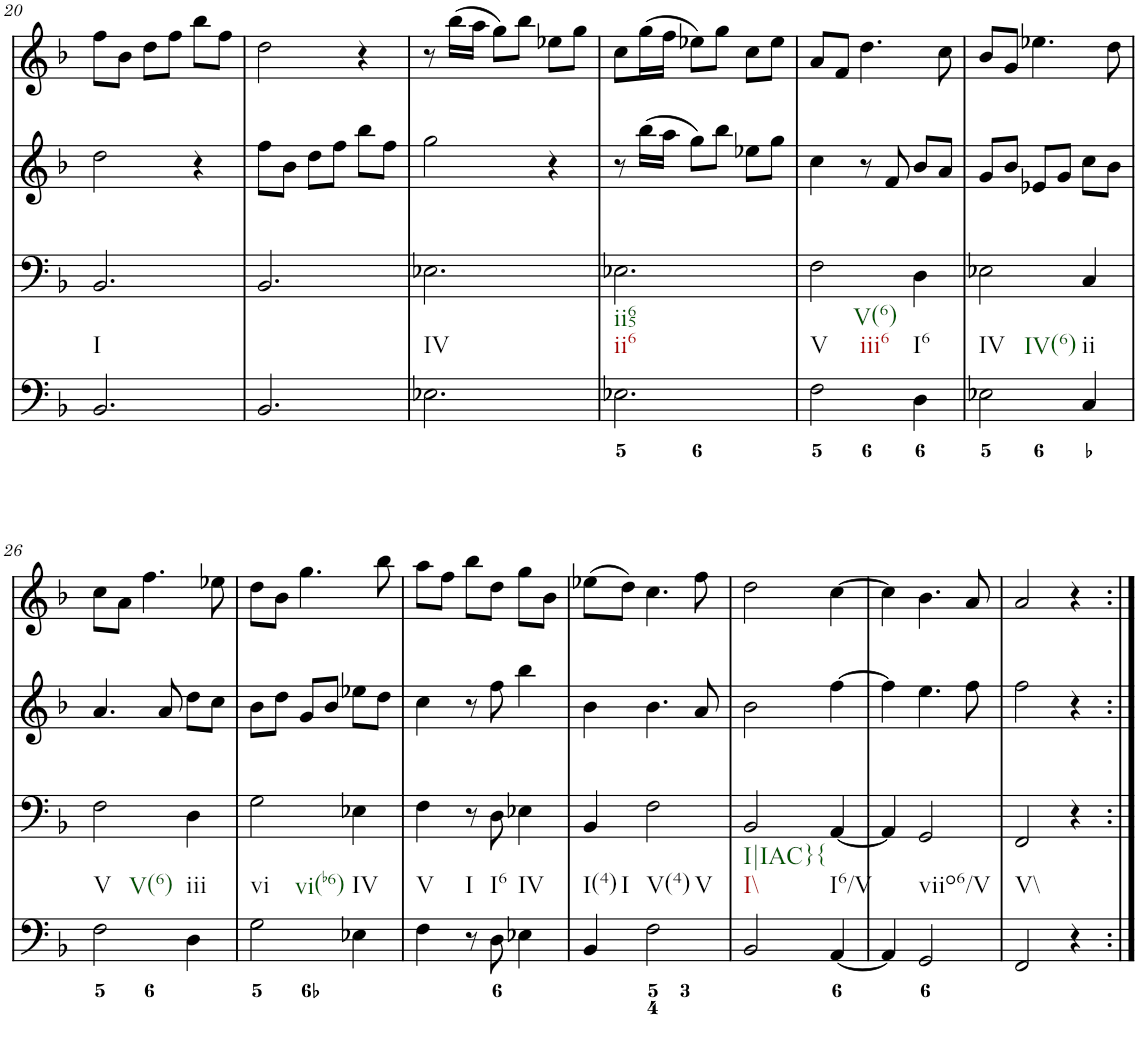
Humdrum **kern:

**kern	**kern	**kern	**kern
*part4	*part3	*part2	*part1
*staff4	*staff3	*staff2	*staff1
*I"Piano	*I"Piano	*I"Piano	*I"Piano
*I'Pno	*I'Pno	*I'Pno	*I'Pno
!!LO:PB:g=z
*clefF4	*clefF4	*clefG2	*clefG2
*k[b-]	*k[b-]	*k[b-]	*k[b-]
*F:	*F:	*F:	*F:
*M3/4	*M3/4	*M3/4	*M3/4
=20	=20	=20	=20
!LO:TX:b:t=I	!	!	!
2.BB-/	2.BB-/	2dd\	8ff\L
.	.	.	8b-\J
.	.	.	8dd\L
.	.	.	8ff\J
.	.	4r	8bb-\L
.	.	.	8ff\J
=21	=21	=21	=21
2.BB-/	2.BB-/	8ff\L	2dd\
.	.	8b-\J	.
.	.	8dd\L	.
.	.	8ff\J	.
.	.	8bb-\L	4r
.	.	8ff\J	.
=22	=22	=22	=22
!LO:TX:b:t=IV	!	!	!
2.E-X\	2.E-X\	2gg\	8r
.	.	.	(16bb-\LL
.	.	.	16aa\JJ
.	.	.	8gg\L)
.	.	.	8bb-\J
.	.	4r	8ee-X\L
.	.	.	8gg\J
=23	=23	=23	=23
!LO:TX:b:t=ii6	!	!	!
!LO:TX:b:t=ii65	!	!	!
2.E-X\	2.E-X\	8r	8cc\L
.	.	(16bb-\LL	(16gg\L
.	.	16aa\JJ	16ff\JJ
.	.	8gg\L)	8ee-X\L)
.	.	8bb-\J	8gg\J
.	.	8ee-X\L	8cc\L
.	.	8gg\J	8ee-\J
=24	=24	=24	=24
!LO:TX:b:t=V	!	!	!
!LO:TX:b:t=iii6	!	!	!
!LO:TX:b:t=V(6)	!	!	!
2F\	2F\	4cc\	8a/L
.	.	.	8f/J
.	.	8r	4.dd\
.	.	8f/	.
!LO:TX:b:t=I6	!	!	!
4D\	4D\	8b-/L	.
.	.	8a/J	8cc\
=25	=25	=25	=25
!LO:TX:b:t=IV	!	!	!
2E-X\	2E-X\	8g/L	8b-/L
.	.	8b-/J	8g/J
.	.	8e-X/L	4.ee-X\
.	.	8g/J	.
!LO:TX:b:t=ii	!	!	!
!LO:TX:b:t=IV(6)	!	!	!
4C/	4C/	8cc\L	.
.	.	8b-\J	8dd\
!!LO:LB:g=z
=26	=26	=26	=26
!LO:TX:b:t=V	!	!	!
2F\	2F\	4.a/	8cc\L
.	.	.	8a\J
.	.	.	4.ff\
.	.	8a/	.
!LO:TX:b:t=iii	!	!	!
!LO:TX:b:t=V(6)	!	!	!
4D\	4D\	8dd\L	.
.	.	8cc\J	8ee-X\
=27	=27	=27	=27
!LO:TX:b:t=vi	!	!	!
2G\	2G\	8b-\L	8dd\L
.	.	8dd\J	8b-\J
.	.	8g/L	4.gg\
.	.	8b-/J	.
!LO:TX:b:t=IV	!	!	!
!LO:TX:b:t=vi(b6)	!	!	!
4E-X\	4E-X\	8ee-X\L	.
.	.	8dd\J	8bb-\
=28	=28	=28	=28
!LO:TX:b:t=V	!	!	!
4F\	4F\	4cc\	8aa\L
.	.	.	8ff\J
!LO:TX:b:t=I	!	!	!
8r	8r	8r	8bb-\L
!LO:TX:b:t=I6	!	!	!
8D\	8D\	8ff\	8dd\J
!LO:TX:b:t=IV	!	!	!
4E-X\	4E-X\	4bb-\	8gg\L
.	.	.	8b-\J
=29	=29	=29	=29
!LO:TX:b:t=I(4)	!	!	!
!LO:TX:b:t=I	!	!	!
4BB-/	4BB-/	4b-\	(8ee-X\L
.	.	.	8dd\J)
!LO:TX:b:t=V(4)	!	!	!
!LO:TX:b:t=V	!	!	!
2F\	2F\	4.b-\	4.cc\
.	.	8a/	8ff\
=30	=30	=30	=30
!LO:TX:b:t=I\\	!	!	!
!LO:TX:b:t=I|IAC}{	!	!	!
2BB-/	2BB-/	2b-\	2dd\
!LO:TX:b:t=I6/V	!	!	!
[4AA/	[4AA/	[4ff\	[4cc\
=31	=31	=31	=31
4AA/]	4AA/]	4ff\]	4cc\]
!LO:TX:b:t=viio6/V	!	!	!
2GG/	2GG/	4.ee\	4.b-\
.	.	8ff\	8a/
=32	=32	=32	=32
!LO:TX:b:t=V\\	!	!	!
2FF/	2FF/	2ff\	2a/
4r	4r	4r	4r
=:|!	=:|!	=:|!	=:|!
*-	*-	*-	*-
